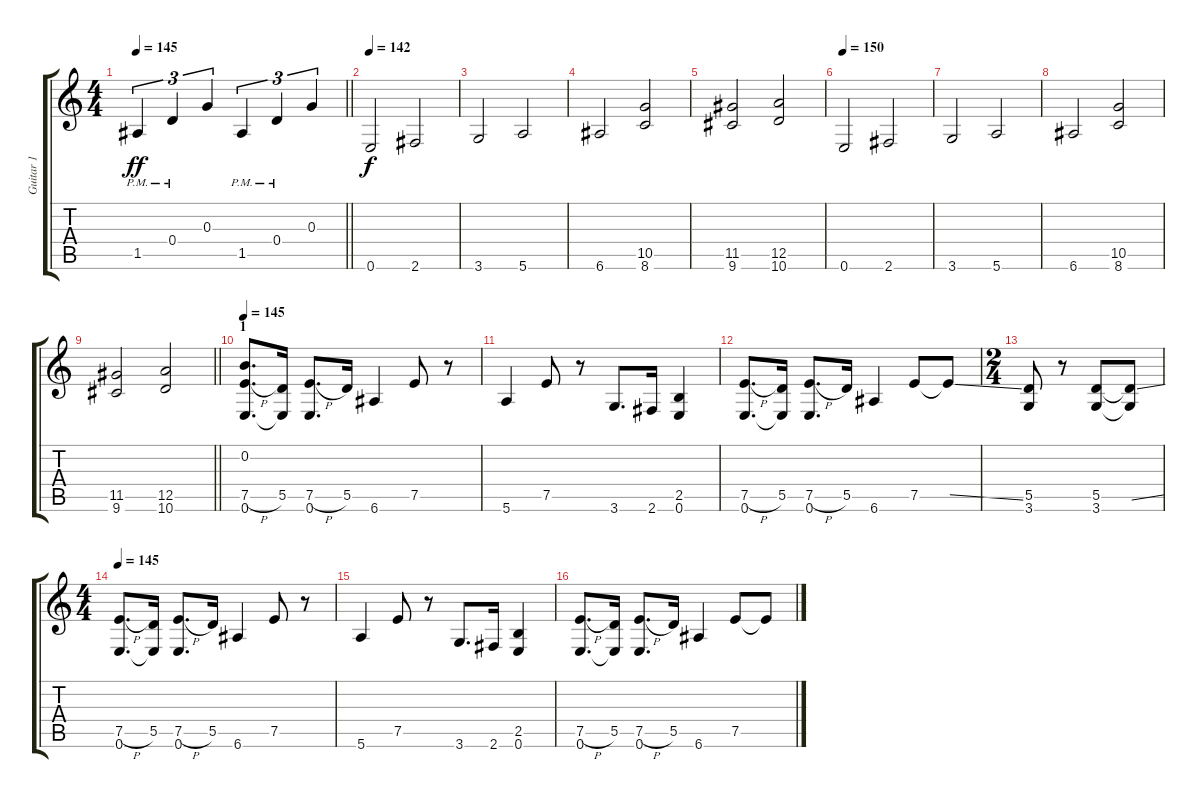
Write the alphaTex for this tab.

\track ("Guitar 1" "Guitar 1") {instrument distortionguitar}
\staff {score tabs}
\tuning (E4 B3 G3 D3 A2 E2) {hide}
\ts (4 4)
\tempo 145
\clef g2
\barLineRight lightlight
\ks c
1.5{pm}.4{tu (3 2) dy ff} 0.4{pm}.4{tu (3 2)} 0.3.4{tu (3 2)} 1.5{pm}.4{tu (3 2)} 0.4{pm}.4{tu (3 2)} 0.3.4{tu (3 2)} |
\section ("" "")
\tempo 150
\tempo 142
0.6.2{dy f} 2.6.2 |
3.6.2 5.6.2 |
6.6.2 (10.5 8.6).2 |
(11.5 9.6).2 (12.5 10.6).2 |
\tempo 150
0.6.2 2.6.2 |
3.6.2 5.6.2 |
6.6.2 (10.5 8.6).2 |
\barLineRight lightlight
(11.5 9.6).2 (12.5 10.6).2 |
\section ("" "1")
\tempo 145
(0.2 7.5{h} 0.6).8{d} (5.5 0.6{t}).16 (7.5{h} 0.6).8{d} 5.5.16 6.6.4 7.5.8 r.8 |
5.6.4 7.5.8 r.8 3.6.8{d} 2.6.16 (2.5 0.6).4 |
(7.5{h} 0.6).8{d} (5.5 0.6{t}).16 (7.5{h} 0.6).8{d} 5.5.16 6.6.4 7.5.8 7.5{ss t}.8 |
\ts (2 4)
(5.5 3.6).8 r.8 (5.5 3.6).8 (5.5{ss t} 3.6{t}).8 |
\ts (4 4)
\tempo 145
(7.5{h} 0.6).8{d} (5.5 0.6{t}).16 (7.5{h} 0.6).8{d} 5.5.16 6.6.4 7.5.8 r.8 |
5.6.4 7.5.8 r.8 3.6.8{d} 2.6.16 (2.5 0.6).4 |
(7.5{h} 0.6).8{d} (5.5 0.6{t}).16 (7.5{h} 0.6).8{d} 5.5.16 6.6.4 7.5.8 7.5{ss t}.8
